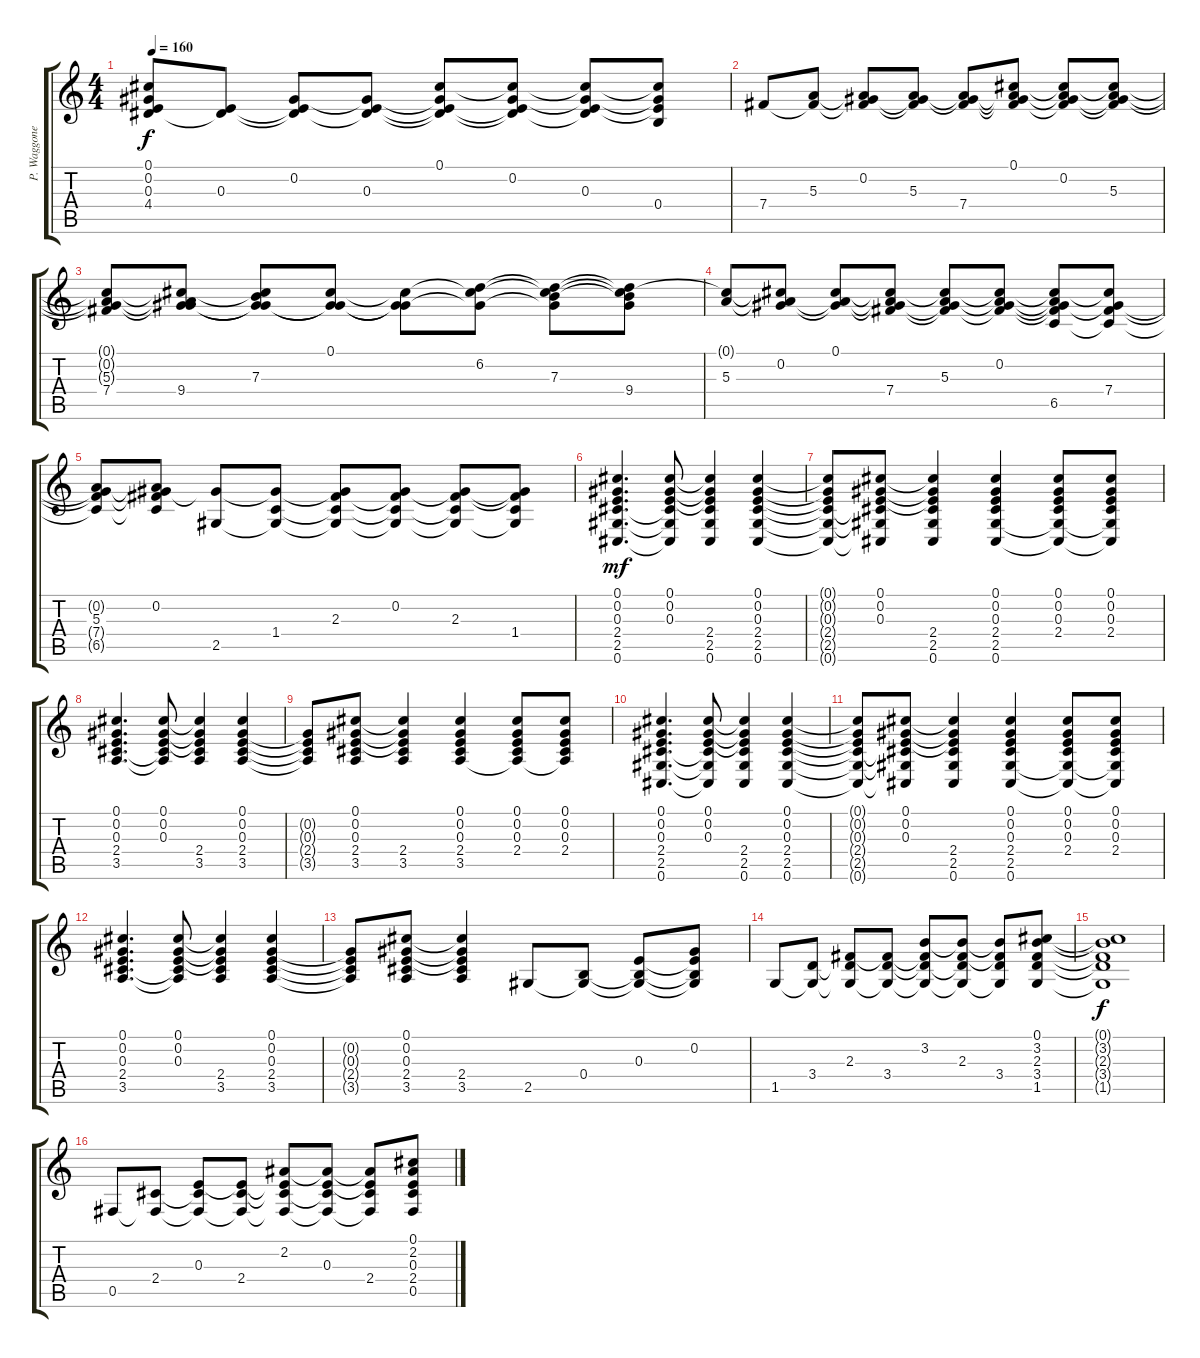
\track ("P. Waggoner Gtr." "P. Waggone") {instrument distortionguitar}
\staff {score tabs}
\tuning (Db4 Ab3 E3 B2 Gb2 Db2) {hide}
\ts (4 4)
\tempo 160
\clef g2
\ks c
(0.1{t} 0.2{t} 0.3{t} 4.4{t}).8{dy f} (0.3 4.4{t}).8 (0.2 0.3{t} 4.4{t}).8 (0.2{t} 0.3 4.4{t}).8 (0.1 0.2{t} 0.3{t} 4.4{t}).8 (0.1{t} 0.2 0.3{t} 4.4{t}).8 (0.1{t} 0.2{t} 0.3 4.4{t}).8 (0.1{t} 0.2{t} 0.3{t} 0.4).8 |
7.4.8 (5.3 7.4{t}).8 (0.2 5.3{t} 7.4{t}).8 (0.2{t} 5.3 7.4{t}).8 (0.2{t} 5.3{t} 7.4).8 (0.1 0.2{t} 5.3{t} 7.4{t}).8 (0.1{t} 0.2 5.3{t} 7.4{t}).8 (0.1{t} 0.2{t} 5.3 7.4{t}).8 |
(0.1{t} 0.2{t} 5.3{t} 7.4).8 (0.1{t} 0.2{t} 5.3{t} 9.4).8 (0.1{t} 0.2{t} 7.3 9.4{t}).8 (0.1 0.2{t} 9.4{t}).8 (0.1{t} 0.2{t} 9.4{t}).8 (0.1{t} 6.2 9.4{t}).8 (0.1{t} 6.2{t} 7.3 9.4{t}).8 (0.1{t} 6.2{t} 7.3{t} 9.4).8 |
(0.1{t} 5.3).8 (0.1{t} 0.2 5.3{t}).8 (0.1 0.2{t} 5.3{t}).8 (0.1{t} 0.2{t} 5.3{t} 7.4).8 (0.1{t} 0.2{t} 5.3 7.4{t}).8 (0.1{t} 0.2 5.3{t} 7.4{t}).8 (0.1{t} 0.2{t} 5.3{t} 7.4{t} 6.5).8 (0.1{t} 0.2{t} 7.4 6.5{t}).8 |
(0.2{t} 5.3 7.4{t} 6.5{t}).8 (0.2 5.3{t} 7.4{t} 6.5{t}).8 (0.2{t} 2.5).8 (0.2{t} 1.4 2.5{t}).8 (0.2{t} 2.3 1.4{t} 2.5{t}).8 (0.2 2.3{t} 1.4{t} 2.5{t}).8 (0.2{t} 2.3 1.4{t} 2.5{t}).8 (0.2{t} 2.3{t} 1.4 2.5{t}).8 |
(0.1 0.2 0.3 2.4 2.5 0.6).4{d dy mf} (0.1 0.2 0.3 2.4{t} 2.5{t} 0.6{t}).8 (0.1{t} 0.2{t} 0.3{t} 2.4 2.5 0.6).4 (0.1 0.2 0.3 2.4 2.5 0.6).4 |
(0.1{t} 0.2{t} 0.3{t} 2.4{t} 2.5{t} 0.6{t}).8 (0.1 0.2 0.3 2.4{t} 2.5{t} 0.6{t}).8 (0.1{t} 0.2{t} 0.3{t} 2.4 2.5 0.6).4 (0.1 0.2 0.3 2.4 2.5 0.6).4 (0.1 0.2 0.3 2.4 2.5{t} 0.6{t}).8 (0.1 0.2 0.3 2.4 2.5{t} 0.6{t}).8 |
(0.1 0.2 0.3 2.4 3.5).4{d} (0.1 0.2 0.3 2.4{t} 3.5{t}).8 (0.1{t} 0.2{t} 0.3{t} 2.4 3.5).4 (0.1 0.2 0.3 2.4 3.5).4 |
(0.2{t} 0.3{t} 2.4{t} 3.5{t}).8 (0.1 0.2 0.3 2.4 3.5).8 (0.1{t} 0.2{t} 0.3{t} 2.4 3.5).4 (0.1 0.2 0.3 2.4 3.5).4 (0.1 0.2 0.3 2.4 3.5{t}).8 (0.1 0.2 0.3 2.4 3.5{t}).8 |
(0.1 0.2 0.3 2.4 2.5 0.6).4{d} (0.1 0.2 0.3 2.4{t} 2.5{t} 0.6{t}).8 (0.1{t} 0.2{t} 0.3{t} 2.4 2.5 0.6).4 (0.1 0.2 0.3 2.4 2.5 0.6).4 |
(0.1{t} 0.2{t} 0.3{t} 2.4{t} 2.5{t} 0.6{t}).8 (0.1 0.2 0.3 2.4{t} 2.5{t} 0.6{t}).8 (0.1{t} 0.2{t} 0.3{t} 2.4 2.5 0.6).4 (0.1 0.2 0.3 2.4 2.5 0.6).4 (0.1 0.2 0.3 2.4 2.5{t} 0.6{t}).8 (0.1 0.2 0.3 2.4 2.5{t} 0.6{t}).8 |
(0.1 0.2 0.3 2.4 3.5).4{d} (0.1 0.2 0.3 2.4{t} 3.5{t}).8 (0.1{t} 0.2{t} 0.3{t} 2.4 3.5).4 (0.1 0.2 0.3 2.4 3.5).4 |
(0.2{t} 0.3{t} 2.4{t} 3.5{t}).8 (0.1 0.2 0.3 2.4 3.5).8 (0.1{t} 0.2{t} 0.3{t} 2.4 3.5).4 2.5.8 (0.4 2.5{t}).8 (0.3 0.4{t} 2.5{t}).8 (0.2 0.3{t} 0.4{t} 2.5{t}).8 |
1.5.8 (3.4 1.5{t}).8 (2.3 3.4{t} 1.5{t}).8 (2.3{t} 3.4 1.5{t}).8 (3.2 2.3{t} 3.4{t} 1.5{t}).8 (3.2{t} 2.3 3.4{t} 1.5{t}).8 (3.2{t} 2.3{t} 3.4 1.5{t}).8 (0.1 3.2 2.3 3.4 1.5).8 |
(0.1{t} 3.2{t} 2.3{t} 3.4{t} 1.5{t}).1{dy f} |
0.5.8 (2.4 0.5{t}).8 (0.3 2.4{t} 0.5{t}).8 (0.3{t} 2.4 0.5{t}).8 (2.2 0.3{t} 2.4{t} 0.5{t}).8 (2.2{t} 0.3 2.4{t} 0.5{t}).8 (2.2{t} 0.3{t} 2.4 0.5{t}).8 (0.1 2.2 0.3 2.4 0.5).8
